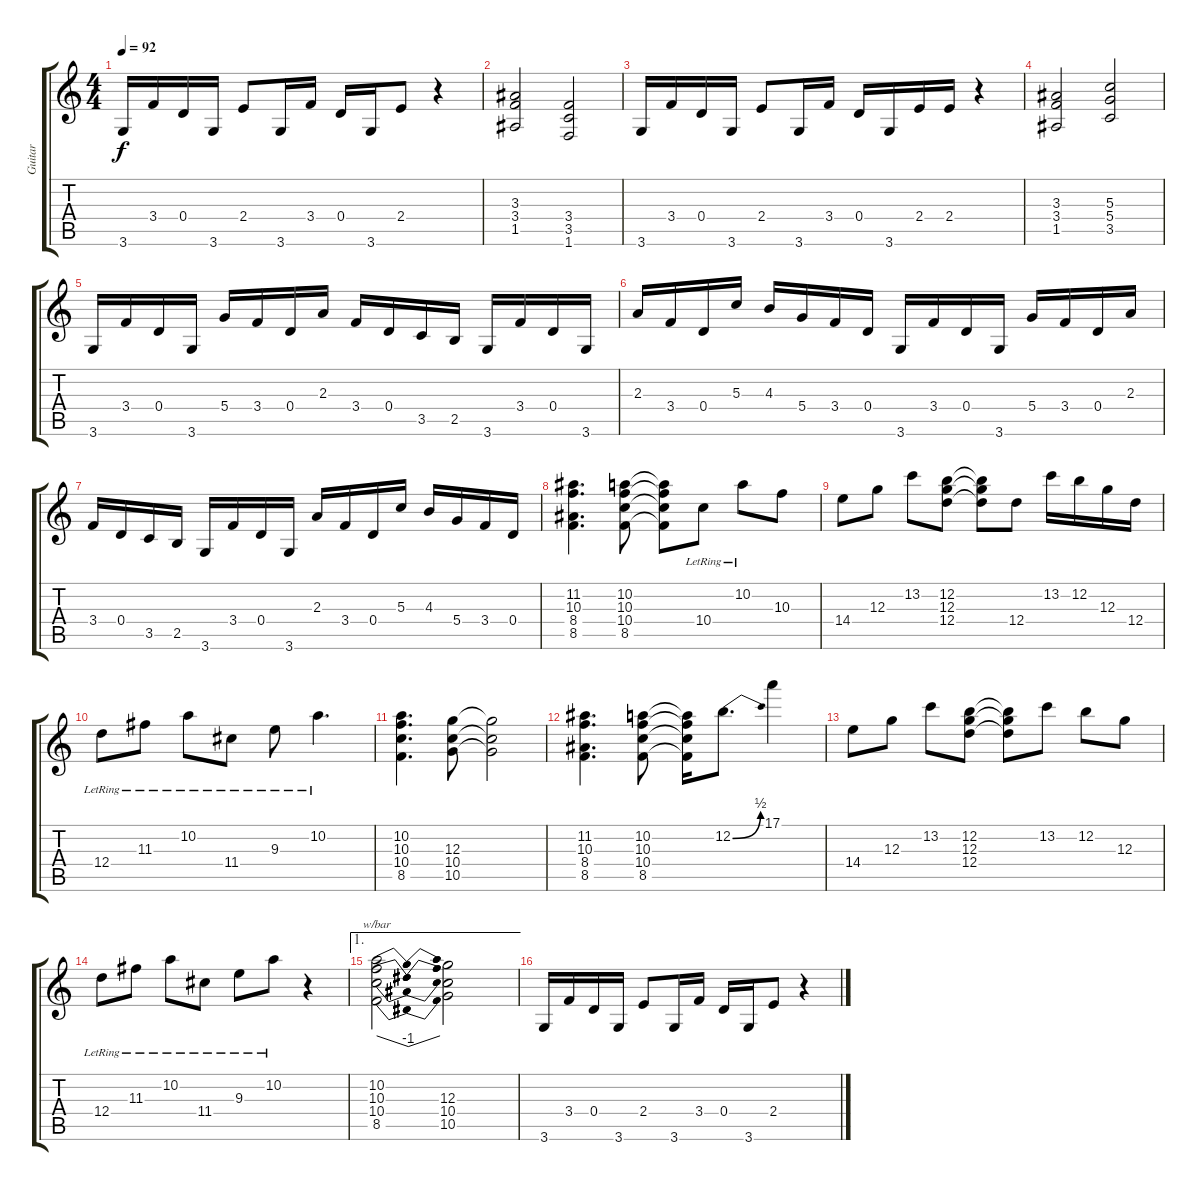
\track ("Guitar" "Guitar") {instrument distortionguitar}
\staff {score tabs}
\tuning (E4 B3 G3 D3 A2 E2) {hide}
\ts (4 4)
\tempo 92
\clef g2
\ks c
3.6.16{dy f} 3.4.16 0.4.16 3.6.16 2.4.8 3.6.16 3.4.16 0.4.16 3.6.16 2.4.8 r.4 |
(3.3 3.4 1.5).2 (3.4 3.5 1.6).2 |
3.6.16 3.4.16 0.4.16 3.6.16 2.4.8 3.6.16 3.4.16 0.4.16 3.6.16 2.4.16 2.4.16 r.4 |
(3.3 3.4 1.5).2 (5.3 5.4 3.5).2 |
3.6.16 3.4.16 0.4.16 3.6.16 5.4.16 3.4.16 0.4.16 2.3.16 3.4.16 0.4.16 3.5.16 2.5.16 3.6.16 3.4.16 0.4.16 3.6.16 |
2.3.16 3.4.16 0.4.16 5.3.16 4.3.16 5.4.16 3.4.16 0.4.16 3.6.16 3.4.16 0.4.16 3.6.16 5.4.16 3.4.16 0.4.16 2.3.16 |
3.4.16 0.4.16 3.5.16 2.5.16 3.6.16 3.4.16 0.4.16 3.6.16 2.3.16 3.4.16 0.4.16 5.3.16 4.3.16 5.4.16 3.4.16 0.4.16 |
(11.2 10.3 8.4 8.5).4{d} (10.2 10.3 10.4 8.5).8 (10.2{t} 10.3{t} 10.4{t} 8.5{t}).8 10.4{lr}.8 10.2{lr}.8 10.3.8 |
14.4.8 12.3.8 13.2.8 (12.2 12.3 12.4).8 (12.2{t} 12.3{t} 12.4{t}).8 12.4.8 13.2.16 12.2.16 12.3.16 12.4.16 |
12.4{lr}.8 11.3{lr}.8 10.2{lr}.8 11.4{lr}.8 9.3{lr}.8 10.2{lr}.4{d} |
(10.2 10.3 10.4 8.5).4{d} (12.3 10.4 10.5).8 (12.3{t} 10.4{t} 10.5{t}).2 |
(11.2 10.3 8.4 8.5).4{d} (10.2 10.3 10.4 8.5).8 (10.2{t} 10.3{t} 10.4{t} 8.5{t}).16 12.2{be (bend 0 0 60 2)}.8{d} 17.1.4 |
14.4.8 12.3.8 13.2.8 (12.2 12.3 12.4).8 (12.2{t} 12.3{t} 12.4{t}).8 13.2.8 12.2.8 12.3.8 |
12.4{lr}.8 11.3{lr}.8 10.2{lr}.8 11.4{lr}.8 9.3{lr}.8 10.2{lr}.8 r.4 |
\ae 1
(10.2 10.3 10.4 8.5).2{tbe (dip default 0 0 30 -4 60 0)} (12.3 10.4 10.5).2 |
3.6.16 3.4.16 0.4.16 3.6.16 2.4.8 3.6.16 3.4.16 0.4.16 3.6.16 2.4.8 r.4
